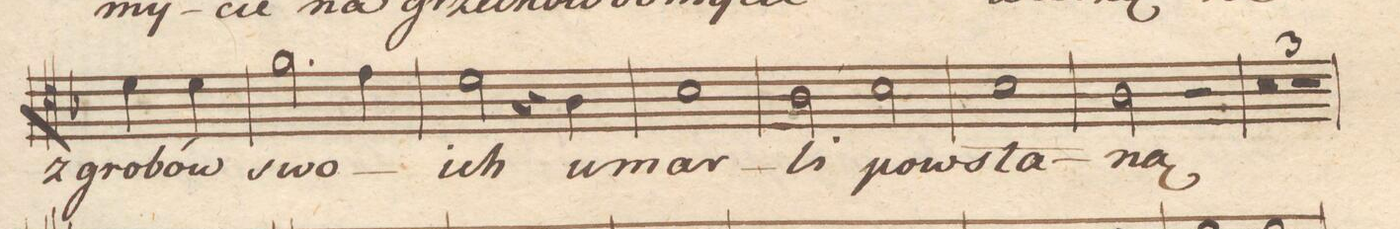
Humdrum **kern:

**kern	**text	**dynam
*I"Tenore	*	*
*clefC4	*	*
*k[b-]	*	*
*met(c|)	*	*
*M2/2	*	*
4d\	z_gro-	.
4d\	-bów	.
=172	=172	=172
2.f\	swo-	.
4e\	.	.
=173	=173	=173
2d\	-ich	.
4r	.	.
4A\	u-	.
=174	=174	=174
1B-	-mar-	.
=175	=175	=175
2A\	-li	.
2B-\	pow-	.
=176	=176	=176
1B-	-sta-	.
=177	=177	=177
2A\	-ną	.
2r	.	.
=178	=178	=178
0r	.	.
=179	=179	=179
=180	=180	=180
1r	.	.
=181	=181	=181
*-	*-	*-
